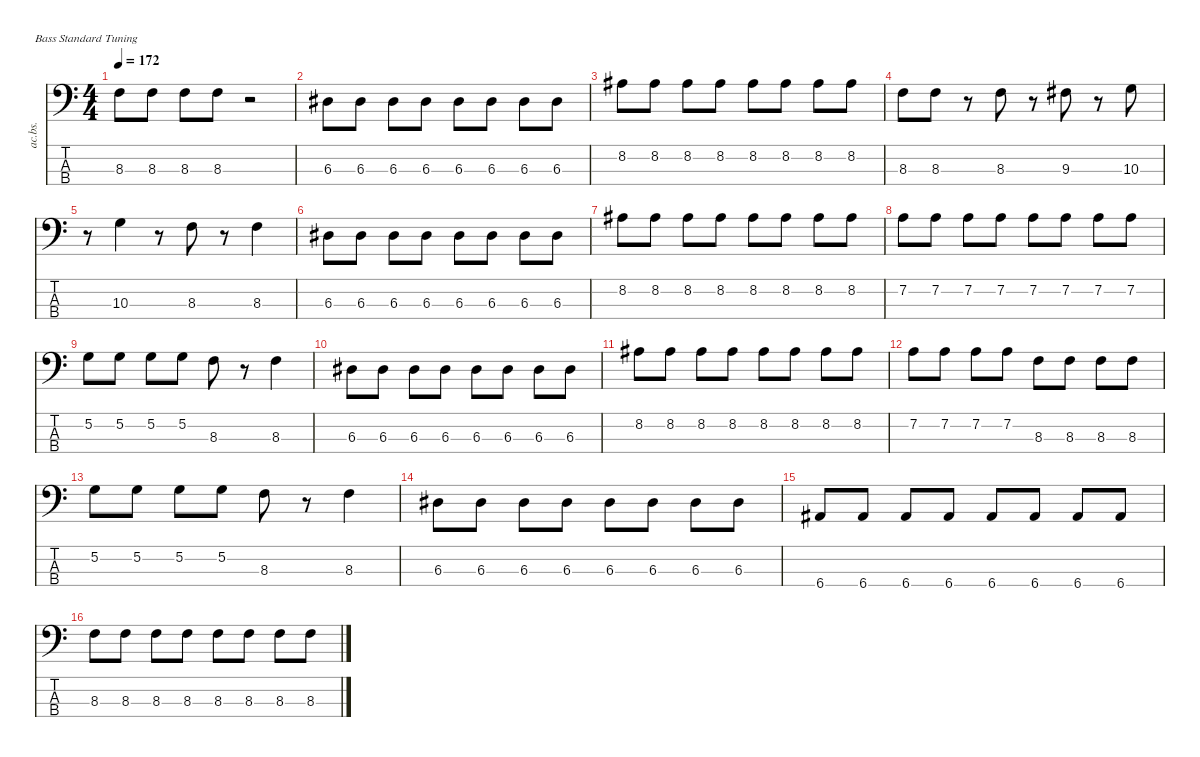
\defaultSystemsLayout 4
\hideDynamics
\bracketExtendMode nobrackets
\otherSystemsTrackNameOrientation horizontal
\track ("Bass" "ac.bs.") {instrument acousticbass}
\staff {score tabs}
\tuning (G2 D2 A1 E1)
\ts (4 4)
\tempo 172
\clef f4
\ks c
8.3.8{dy mf} 8.3.8 8.3.8 8.3.8 r.2 |
6.3.8 6.3.8 6.3.8 6.3.8 6.3.8 6.3.8 6.3.8 6.3.8 |
8.2.8 8.2.8 8.2.8 8.2.8 8.2.8 8.2.8 8.2.8 8.2.8 |
8.3.8 8.3.8 r.8 8.3.8 r.8 9.3.8 r.8 10.3.8 |
r.8 10.3.4 r.8 8.3.8 r.8 8.3.4 |
6.3.8 6.3.8 6.3.8 6.3.8 6.3.8 6.3.8 6.3.8 6.3.8 |
8.2.8 8.2.8 8.2.8 8.2.8 8.2.8 8.2.8 8.2.8 8.2.8 |
7.2.8 7.2.8 7.2.8 7.2.8 7.2.8 7.2.8 7.2.8 7.2.8 |
5.2.8 5.2.8 5.2.8 5.2.8 8.3.8 r.8 8.3.4 |
6.3.8 6.3.8 6.3.8 6.3.8 6.3.8 6.3.8 6.3.8 6.3.8 |
8.2.8 8.2.8 8.2.8 8.2.8 8.2.8 8.2.8 8.2.8 8.2.8 |
7.2.8 7.2.8 7.2.8 7.2.8 8.3.8 8.3.8 8.3.8 8.3.8 |
5.2.8 5.2.8 5.2.8 5.2.8 8.3.8 r.8 8.3.4 |
6.3.8 6.3.8 6.3.8 6.3.8 6.3.8 6.3.8 6.3.8 6.3.8 |
6.4.8 6.4.8 6.4.8 6.4.8 6.4.8 6.4.8 6.4.8 6.4.8 |
8.3.8 8.3.8 8.3.8 8.3.8 8.3.8 8.3.8 8.3.8 8.3.8
